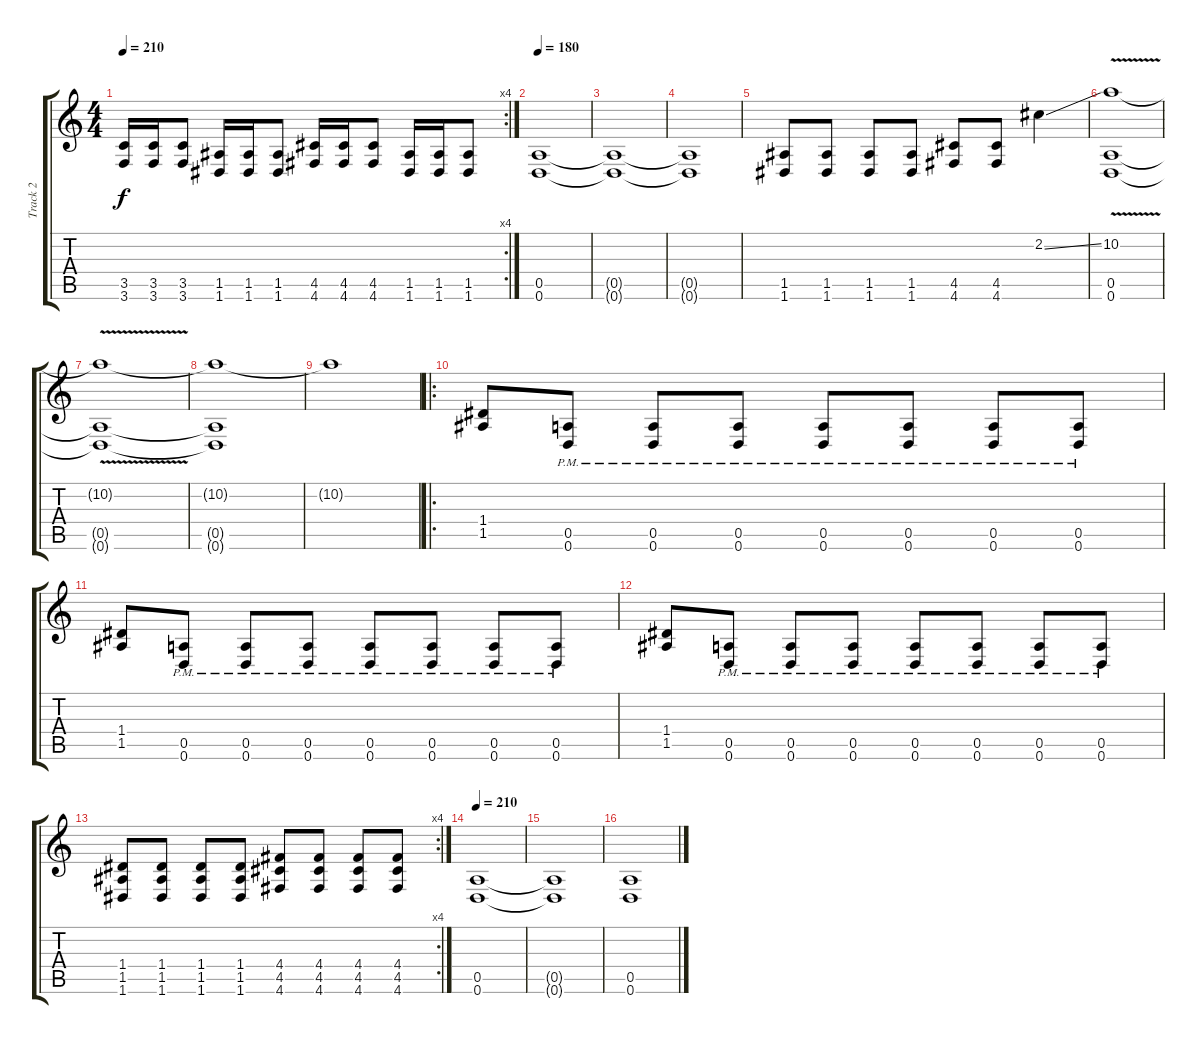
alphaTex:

\track ("Track 2" "Track 2") {instrument distortionguitar}
\staff {score tabs}
\tuning (E4 B3 G3 D3 A2 D2) {hide}
\rc 4
\ts (4 4)
\tempo 210
\clef g2
\ks c
(3.5 3.6).16{dy f} (3.5 3.6).16 (3.5 3.6).8 (1.5 1.6).16 (1.5 1.6).16 (1.5 1.6).8 (4.5 4.6).16 (4.5 4.6).16 (4.5 4.6).8 (1.5 1.6).16 (1.5 1.6).16 (1.5 1.6).8 |
\tempo 180
(0.5 0.6).1 |
(0.5{t} 0.6{t}).1 |
(0.5{t} 0.6{t}).1 |
(1.5 1.6).8 (1.5 1.6).8 (1.5 1.6).8 (1.5 1.6).8 (4.5 4.6).8 (4.5 4.6).8 2.2{ss}.4 |
(10.2{v} 0.5 0.6).1 |
(10.2{t} 0.5{t} 0.6{t}).1 |
(10.2{t} 0.5{t} 0.6{t}).1 |
10.2{t}.1 |
\ro
(1.4 1.5).8 (0.5{pm} 0.6{pm}).8 (0.5{pm} 0.6{pm}).8 (0.5{pm} 0.6{pm}).8 (0.5{pm} 0.6{pm}).8 (0.5{pm} 0.6{pm}).8 (0.5{pm} 0.6{pm}).8 (0.5{pm} 0.6{pm}).8 |
(1.4 1.5).8 (0.5{pm} 0.6{pm}).8 (0.5{pm} 0.6{pm}).8 (0.5{pm} 0.6{pm}).8 (0.5{pm} 0.6{pm}).8 (0.5{pm} 0.6{pm}).8 (0.5{pm} 0.6{pm}).8 (0.5{pm} 0.6{pm}).8 |
(1.4 1.5).8 (0.5{pm} 0.6{pm}).8 (0.5{pm} 0.6{pm}).8 (0.5{pm} 0.6{pm}).8 (0.5{pm} 0.6{pm}).8 (0.5{pm} 0.6{pm}).8 (0.5{pm} 0.6{pm}).8 (0.5{pm} 0.6{pm}).8 |
\rc 4
(1.4 1.5 1.6).8 (1.4 1.5 1.6).8 (1.4 1.5 1.6).8 (1.4 1.5 1.6).8 (4.4 4.5 4.6).8 (4.4 4.5 4.6).8 (4.4 4.5 4.6).8 (4.4 4.5 4.6).8 |
\tempo 210
(0.5 0.6).1 |
(0.5{t} 0.6{t}).1 |
(0.5 0.6).1
